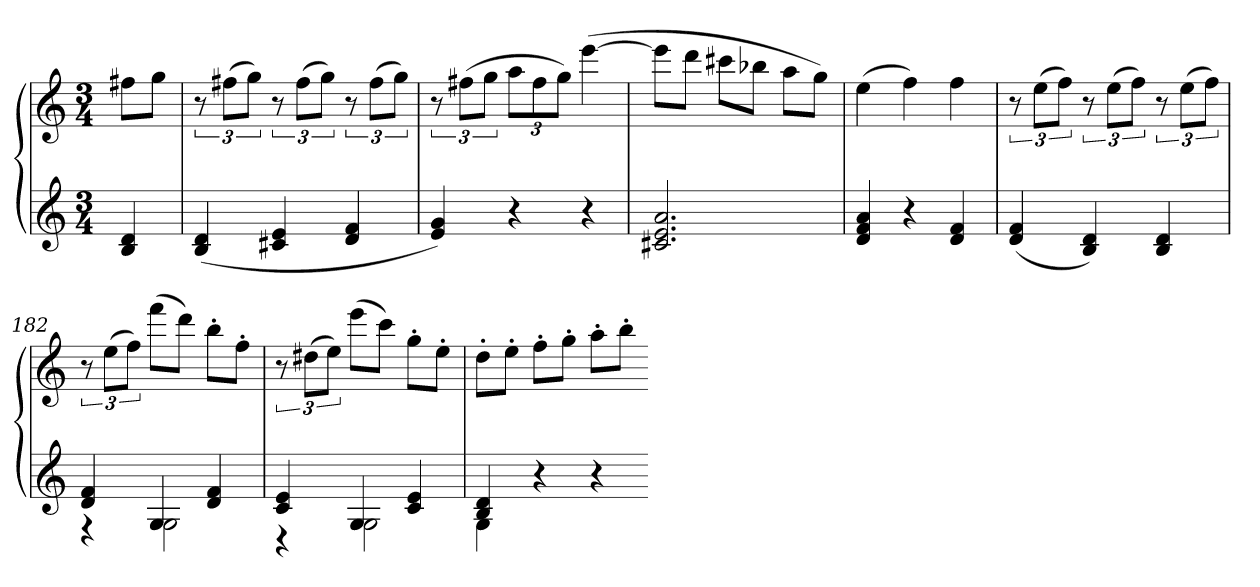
**kern	**kern
*part1	*part1
*staff2	*staff1
*clefG2	*clefG2
*k[]	*k[]
*C:	*C:
*M3/4	*M3/4
=	=
4B 4d	8ff#XL
.	8ggJ
=177	=177
(4B 4d	12r
.	(12ff#XL
.	12ggJ)
4c#X 4e	12r
.	(12ff#L
.	12ggJ)
4d 4f	12r
.	(12ff#L
.	12ggJ)
=178	=178
4e 4g)	12r
.	(12ff#XL
.	12ggJ
4r	12aaL
.	12ff#
.	12ggJ)
4r	([4eee
=179	=179
2.c#X 2.e 2.a	8eeeL]
.	8dddJ
.	8ccc#XL
.	8bb-XJ
.	8aaL
.	8ggJ)
=180	=180
4d 4f 4a	(4ee
4r	4ff)
4d 4f	4ff
=181	=181
(4d 4f	12r
.	(12eeL
.	12ffJ)
4B 4d)	12r
.	(12eeL
.	12ffJ)
4B 4d	12r
.	(12eeL
.	12ffJ)
=182	=182
*^	*
4d 4f	4r	12r
.	.	(12eeL
.	.	12ffJ)
4G	2G	(8fffL
.	.	8dddJ)
4d 4f	.	8bb'L
.	.	8ff'J
=183	=183	=183
4c 4e	4r	12r
.	.	(12dd#XL
.	.	12eeJ)
4G	2G	(8eeeL
.	.	8cccJ)
4c 4e	.	8gg'L
.	.	8ee'J
=184	=184	=184
4B 4d	4G	8dd'L
.	.	8ee'J
4r	2ryy	8ff'L
.	.	8gg'J
4r	.	8aa'L
.	.	8bb'J
*v	*v	*
=-	=-
*-	*-
